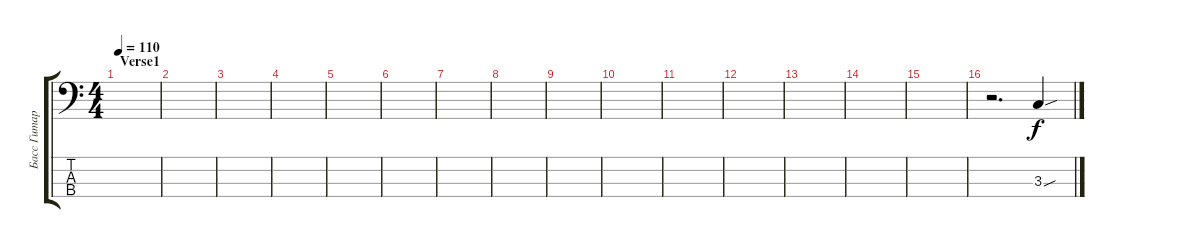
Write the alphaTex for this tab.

\track ("Басс Гитара" "Басс Гитар") {instrument electricbassfinger}
\staff {score tabs}
\tuning (G2 D2 A1 E1) {hide}
\ts (4 4)
\section ("" "Verse1")
\tempo 110
\clef f4
\ks c
|
|
|
|
|
|
|
|
|
|
|
|
|
|
|
r.2{d} 3.3{sou}.4
